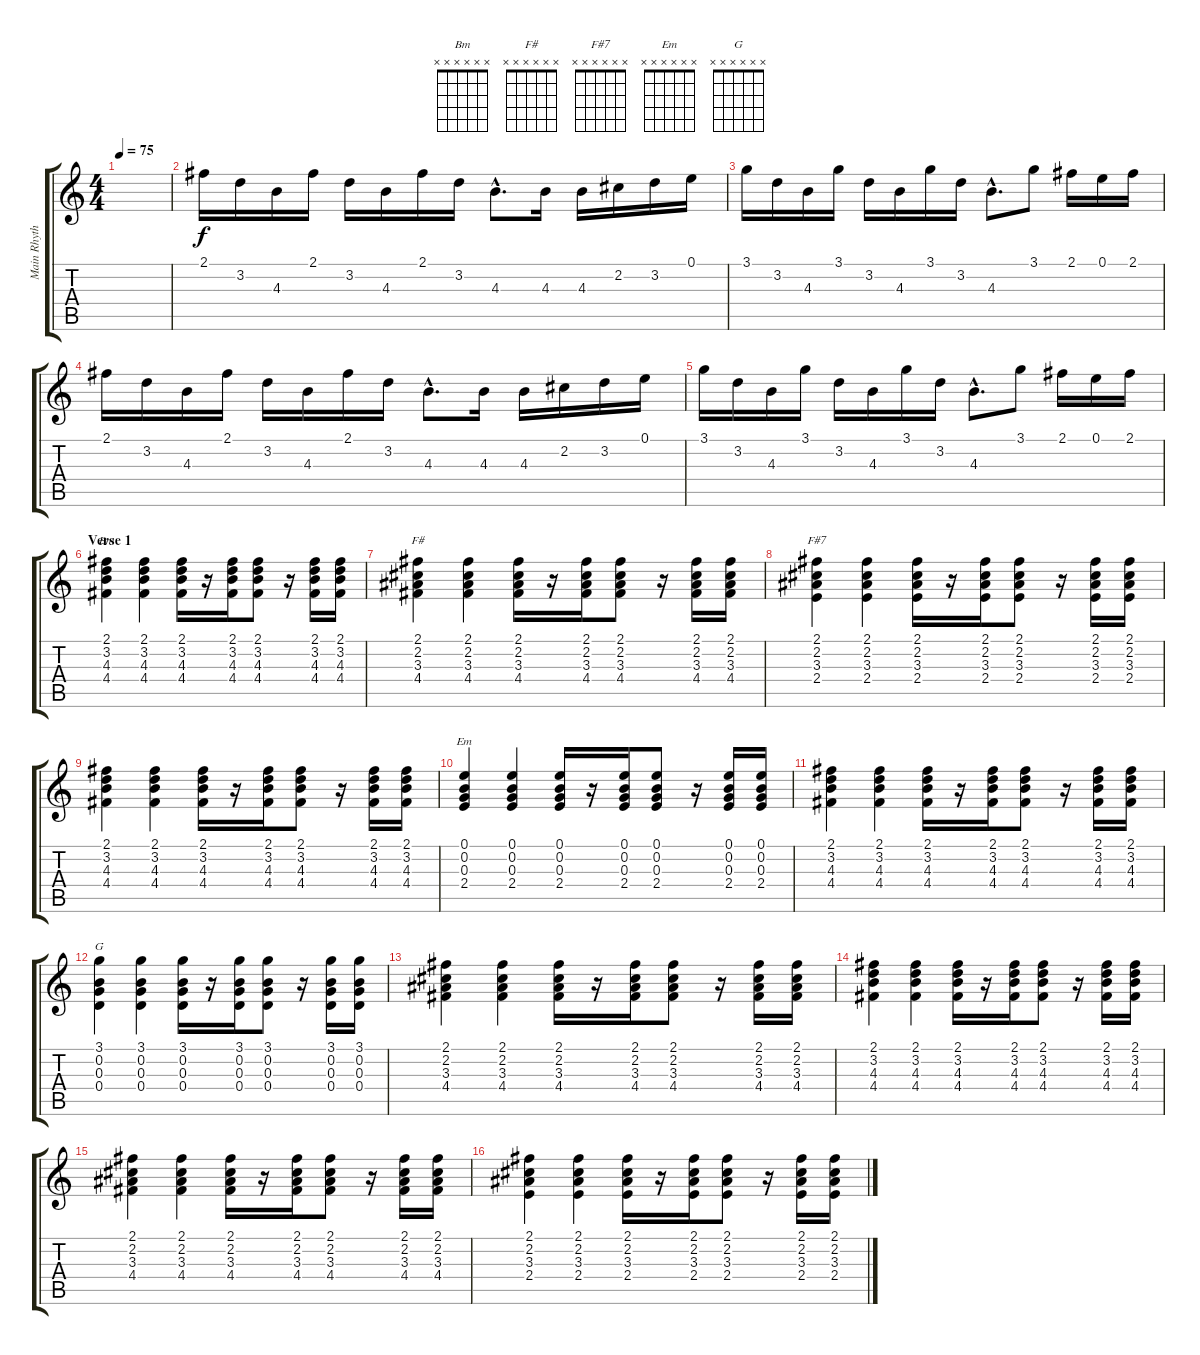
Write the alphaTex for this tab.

\track ("Main Rhythm" "Main Rhyth") {instrument acousticguitarsteel}
\staff {score tabs}
\tuning (E4 B3 G3 D3 A2 E2) {hide}
\chord ("Bm" x x x x x x) {firstfret 0}
\chord ("F#" x x x x x x) {firstfret 0}
\chord ("F#7" x x x x x x) {firstfret 0}
\chord ("Em" x x x x x x) {firstfret 0}
\chord ("G" x x x x x x) {firstfret 0}
\ts (4 4)
\tempo 75
\clef g2
\ks c
|
2.1.16 3.2.16 4.3.16 2.1.16 3.2.16 4.3.16 2.1.16 3.2.16 4.3{hac}.8{d} 4.3.16 4.3.16 2.2.16 3.2.16 0.1.16 |
3.1.16 3.2.16 4.3.16 3.1.16 3.2.16 4.3.16 3.1.16 3.2.16 4.3{hac}.8{d} 3.1.8 2.1.16 0.1.16 2.1.16 |
2.1.16 3.2.16 4.3.16 2.1.16 3.2.16 4.3.16 2.1.16 3.2.16 4.3{hac}.8{d} 4.3.16 4.3.16 2.2.16 3.2.16 0.1.16 |
3.1.16 3.2.16 4.3.16 3.1.16 3.2.16 4.3.16 3.1.16 3.2.16 4.3{hac}.8{d} 3.1.8 2.1.16 0.1.16 2.1.16 |
\section ("" "Verse 1")
(2.1 3.2 4.3 4.4).4{ch "Bm" volume 14} (2.1 3.2 4.3 4.4).4 (2.1 3.2 4.3 4.4).16 r.16 (2.1 3.2 4.3 4.4).16 (2.1 3.2 4.3 4.4).8 r.16 (2.1 3.2 4.3 4.4).16 (2.1 3.2 4.3 4.4).16 |
(2.1 2.2 3.3 4.4).4{ch "F#"} (2.1 2.2 3.3 4.4).4 (2.1 2.2 3.3 4.4).16 r.16 (2.1 2.2 3.3 4.4).16 (2.1 2.2 3.3 4.4).8 r.16 (2.1 2.2 3.3 4.4).16 (2.1 2.2 3.3 4.4).16 |
(2.1 2.2 3.3 2.4).4{ch "F#7"} (2.1 2.2 3.3 2.4).4 (2.1 2.2 3.3 2.4).16 r.16 (2.1 2.2 3.3 2.4).16 (2.1 2.2 3.3 2.4).8 r.16 (2.1 2.2 3.3 2.4).16 (2.1 2.2 3.3 2.4).16 |
(2.1 3.2 4.3 4.4).4 (2.1 3.2 4.3 4.4).4 (2.1 3.2 4.3 4.4).16 r.16 (2.1 3.2 4.3 4.4).16 (2.1 3.2 4.3 4.4).8 r.16 (2.1 3.2 4.3 4.4).16 (2.1 3.2 4.3 4.4).16 |
(0.1 0.2 0.3 2.4).4{ch "Em"} (0.1 0.2 0.3 2.4).4 (0.1 0.2 0.3 2.4).16 r.16 (0.1 0.2 0.3 2.4).16 (0.1 0.2 0.3 2.4).8 r.16 (0.1 0.2 0.3 2.4).16 (0.1 0.2 0.3 2.4).16 |
(2.1 3.2 4.3 4.4).4 (2.1 3.2 4.3 4.4).4 (2.1 3.2 4.3 4.4).16 r.16 (2.1 3.2 4.3 4.4).16 (2.1 3.2 4.3 4.4).8 r.16 (2.1 3.2 4.3 4.4).16 (2.1 3.2 4.3 4.4).16 |
(3.1 0.2 0.3 0.4).4{ch "G"} (3.1 0.2 0.3 0.4).4 (3.1 0.2 0.3 0.4).16 r.16 (3.1 0.2 0.3 0.4).16 (3.1 0.2 0.3 0.4).8 r.16 (3.1 0.2 0.3 0.4).16 (3.1 0.2 0.3 0.4).16 |
(2.1 2.2 3.3 4.4).4 (2.1 2.2 3.3 4.4).4 (2.1 2.2 3.3 4.4).16 r.16 (2.1 2.2 3.3 4.4).16 (2.1 2.2 3.3 4.4).8 r.16 (2.1 2.2 3.3 4.4).16 (2.1 2.2 3.3 4.4).16 |
(2.1 3.2 4.3 4.4).4 (2.1 3.2 4.3 4.4).4 (2.1 3.2 4.3 4.4).16 r.16 (2.1 3.2 4.3 4.4).16 (2.1 3.2 4.3 4.4).8 r.16 (2.1 3.2 4.3 4.4).16 (2.1 3.2 4.3 4.4).16 |
(2.1 2.2 3.3 4.4).4 (2.1 2.2 3.3 4.4).4 (2.1 2.2 3.3 4.4).16 r.16 (2.1 2.2 3.3 4.4).16 (2.1 2.2 3.3 4.4).8 r.16 (2.1 2.2 3.3 4.4).16 (2.1 2.2 3.3 4.4).16 |
(2.1 2.2 3.3 2.4).4 (2.1 2.2 3.3 2.4).4 (2.1 2.2 3.3 2.4).16 r.16 (2.1 2.2 3.3 2.4).16 (2.1 2.2 3.3 2.4).8 r.16 (2.1 2.2 3.3 2.4).16 (2.1 2.2 3.3 2.4).16
